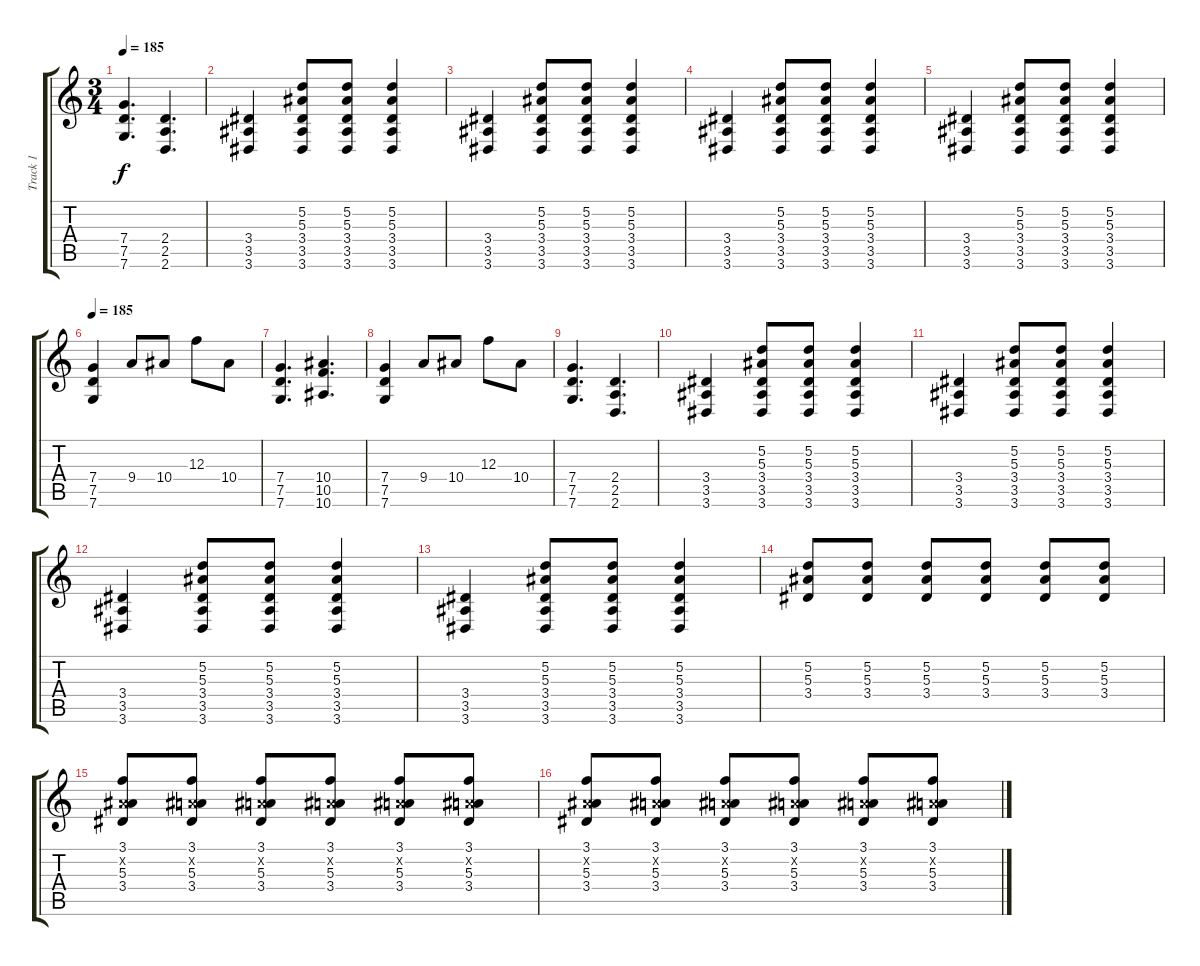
\track ("Track 1" "Track 1") {instrument overdrivenguitar}
\staff {score tabs}
\tuning (D4 A3 F3 C3 G2 C2) {hide}
\ts (3 4)
\tempo 185
\clef g2
\ks c
(7.4 7.5 7.6).4{d dy f} (2.4 2.5 2.6).4{d} |
(3.4 3.5 3.6).4 (5.2 5.3 3.4 3.5 3.6).8 (5.2 5.3 3.4 3.5 3.6).8 (5.2 5.3 3.4 3.5 3.6).4 |
(3.4 3.5 3.6).4 (5.2 5.3 3.4 3.5 3.6).8 (5.2 5.3 3.4 3.5 3.6).8 (5.2 5.3 3.4 3.5 3.6).4 |
(3.4 3.5 3.6).4 (5.2 5.3 3.4 3.5 3.6).8 (5.2 5.3 3.4 3.5 3.6).8 (5.2 5.3 3.4 3.5 3.6).4 |
(3.4 3.5 3.6).4 (5.2 5.3 3.4 3.5 3.6).8 (5.2 5.3 3.4 3.5 3.6).8 (5.2 5.3 3.4 3.5 3.6).4 |
\tempo 185
(7.4 7.5 7.6).4 9.4.8 10.4.8 12.3.8 10.4.8 |
(7.4 7.5 7.6).4{d} (10.4 10.5 10.6).4{d} |
(7.4 7.5 7.6).4 9.4.8 10.4.8 12.3.8 10.4.8 |
(7.4 7.5 7.6).4{d} (2.4 2.5 2.6).4{d} |
(3.4 3.5 3.6).4 (5.2 5.3 3.4 3.5 3.6).8 (5.2 5.3 3.4 3.5 3.6).8 (5.2 5.3 3.4 3.5 3.6).4 |
(3.4 3.5 3.6).4 (5.2 5.3 3.4 3.5 3.6).8 (5.2 5.3 3.4 3.5 3.6).8 (5.2 5.3 3.4 3.5 3.6).4 |
(3.4 3.5 3.6).4 (5.2 5.3 3.4 3.5 3.6).8 (5.2 5.3 3.4 3.5 3.6).8 (5.2 5.3 3.4 3.5 3.6).4 |
(3.4 3.5 3.6).4 (5.2 5.3 3.4 3.5 3.6).8 (5.2 5.3 3.4 3.5 3.6).8 (5.2 5.3 3.4 3.5 3.6).4 |
(5.2 5.3 3.4).8 (5.2 5.3 3.4).8 (5.2 5.3 3.4).8 (5.2 5.3 3.4).8 (5.2 5.3 3.4).8 (5.2 5.3 3.4).8 |
(3.1 0.2{x} 5.3 3.4).8 (3.1 0.2{x} 5.3 3.4).8 (3.1 0.2{x} 5.3 3.4).8 (3.1 0.2{x} 5.3 3.4).8 (3.1 0.2{x} 5.3 3.4).8 (3.1 0.2{x} 5.3 3.4).8 |
(3.1 0.2{x} 5.3 3.4).8 (3.1 0.2{x} 5.3 3.4).8 (3.1 0.2{x} 5.3 3.4).8 (3.1 0.2{x} 5.3 3.4).8 (3.1 0.2{x} 5.3 3.4).8 (3.1 0.2{x} 5.3 3.4).8
